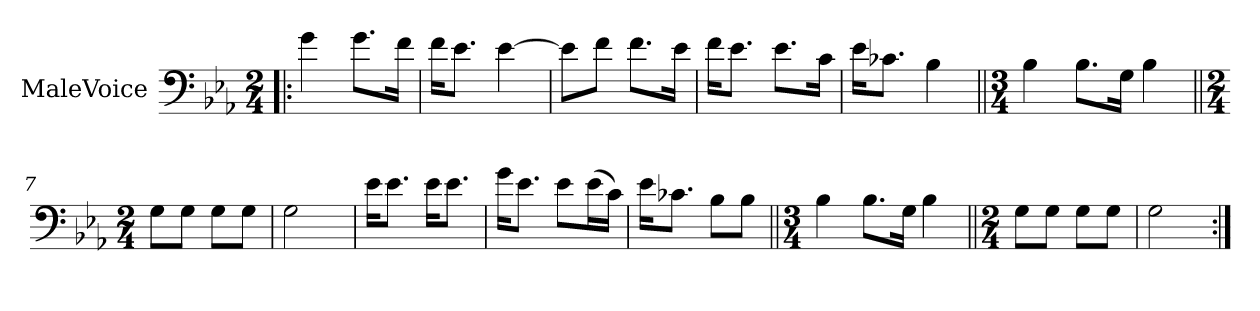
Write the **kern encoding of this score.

**kern
*part1
*staff1
*I"MaleVoice
*clefF4
*k[b-e-a-]
*M2/4
*MM80
=1!|:
4g
8.g\L
16f\Jk
=2
16f\KL
8.e-\J
[4e-
=3
8e-\L]
8f\J
8.f\L
16e-\Jk
=4
16f\KL
8.e-\J
8.e-\L
16c\Jk
=5
16e-\KL
8.c-X\J
4B-
=6||
*M3/4
4B-
8.B-\L
16G\Jk
4B-
=7||
*M2/4
8G\L
8G\J
8G\L
8G\J
=8
2G
=9
16e-\KL
8.e-\J
16e-\KL
8.e-\J
=10
16g\KL
8.e-\J
8e-\L
(16e-\L
16c\JJ)
=11
16e-\KL
8.c-X\J
8B-\L
8B-\J
=12||
*M3/4
4B-
8.B-\L
16G\Jk
4B-
=13||
*M2/4
8G\L
8G\J
8G\L
8G\J
=14
2G
=:|!
*-
